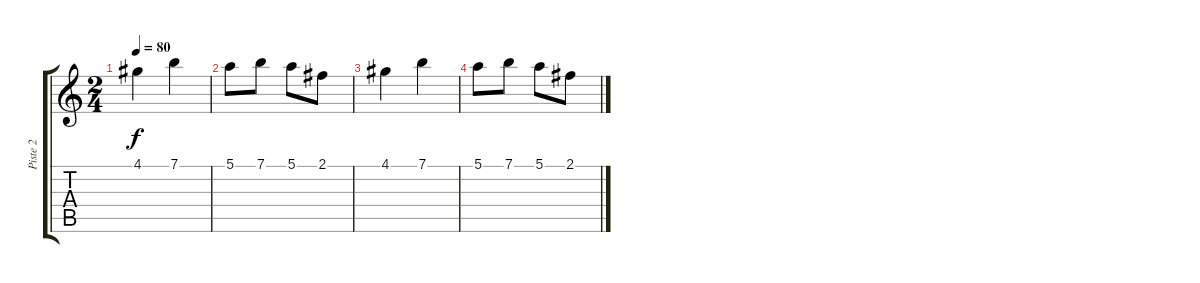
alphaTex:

\track ("Piste 2" "Piste 2") {instrument acousticguitarnylon}
\staff {score tabs}
\tuning (E4 B3 G3 D3 A2 E2) {hide}
\ts (2 4)
\tempo 80
\clef g2
\ks c
4.1.4{dy f} 7.1.4 |
5.1.8 7.1.8 5.1.8 2.1.8 |
4.1.4 7.1.4 |
5.1.8 7.1.8 5.1.8 2.1.8
